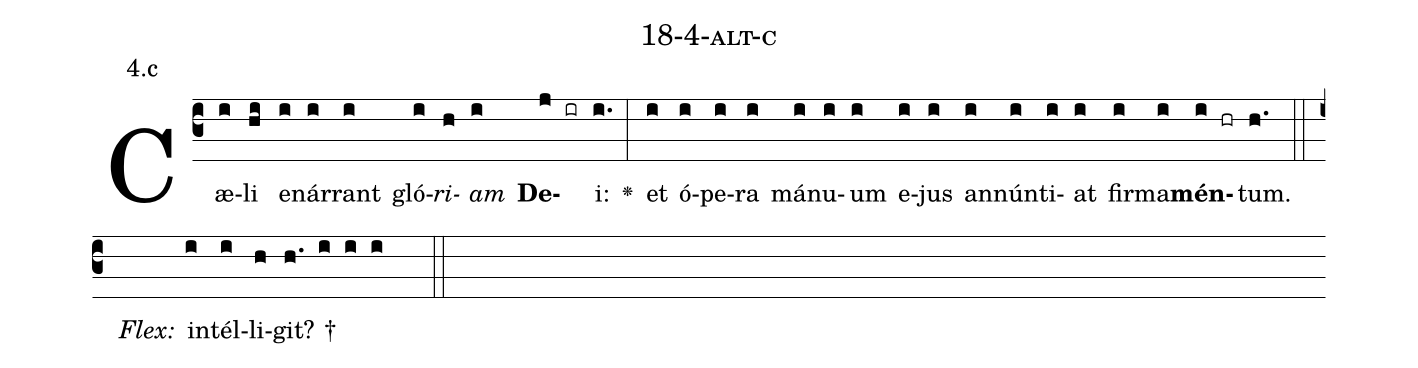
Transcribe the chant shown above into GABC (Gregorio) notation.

name: 18-4-alt-c;
annotation: 4.c;
%%
(c3)Cæ(i)li(hi) e(i)nár(i)rant(i) gló(i)<i>ri</i>(h)<i>am</i>(i) <b>De</b>(j ir)i:(i.) <v>\greheightstar</v>(:) et(i) ó(i)pe(i)ra(i) má(i)nu(i)um(i) e(i)jus(i) an(i)nún(i)ti(i)at(i) fir(i)ma(i)<b>mén</b>(i hr)tum.(h.) (::)
<i>Flex:</i>()  in(i)tél(i)li(h)git? †(h. i i i  ::)

%E(i) u(i) o(i) u(i) a(i) e.(h.) (::)
